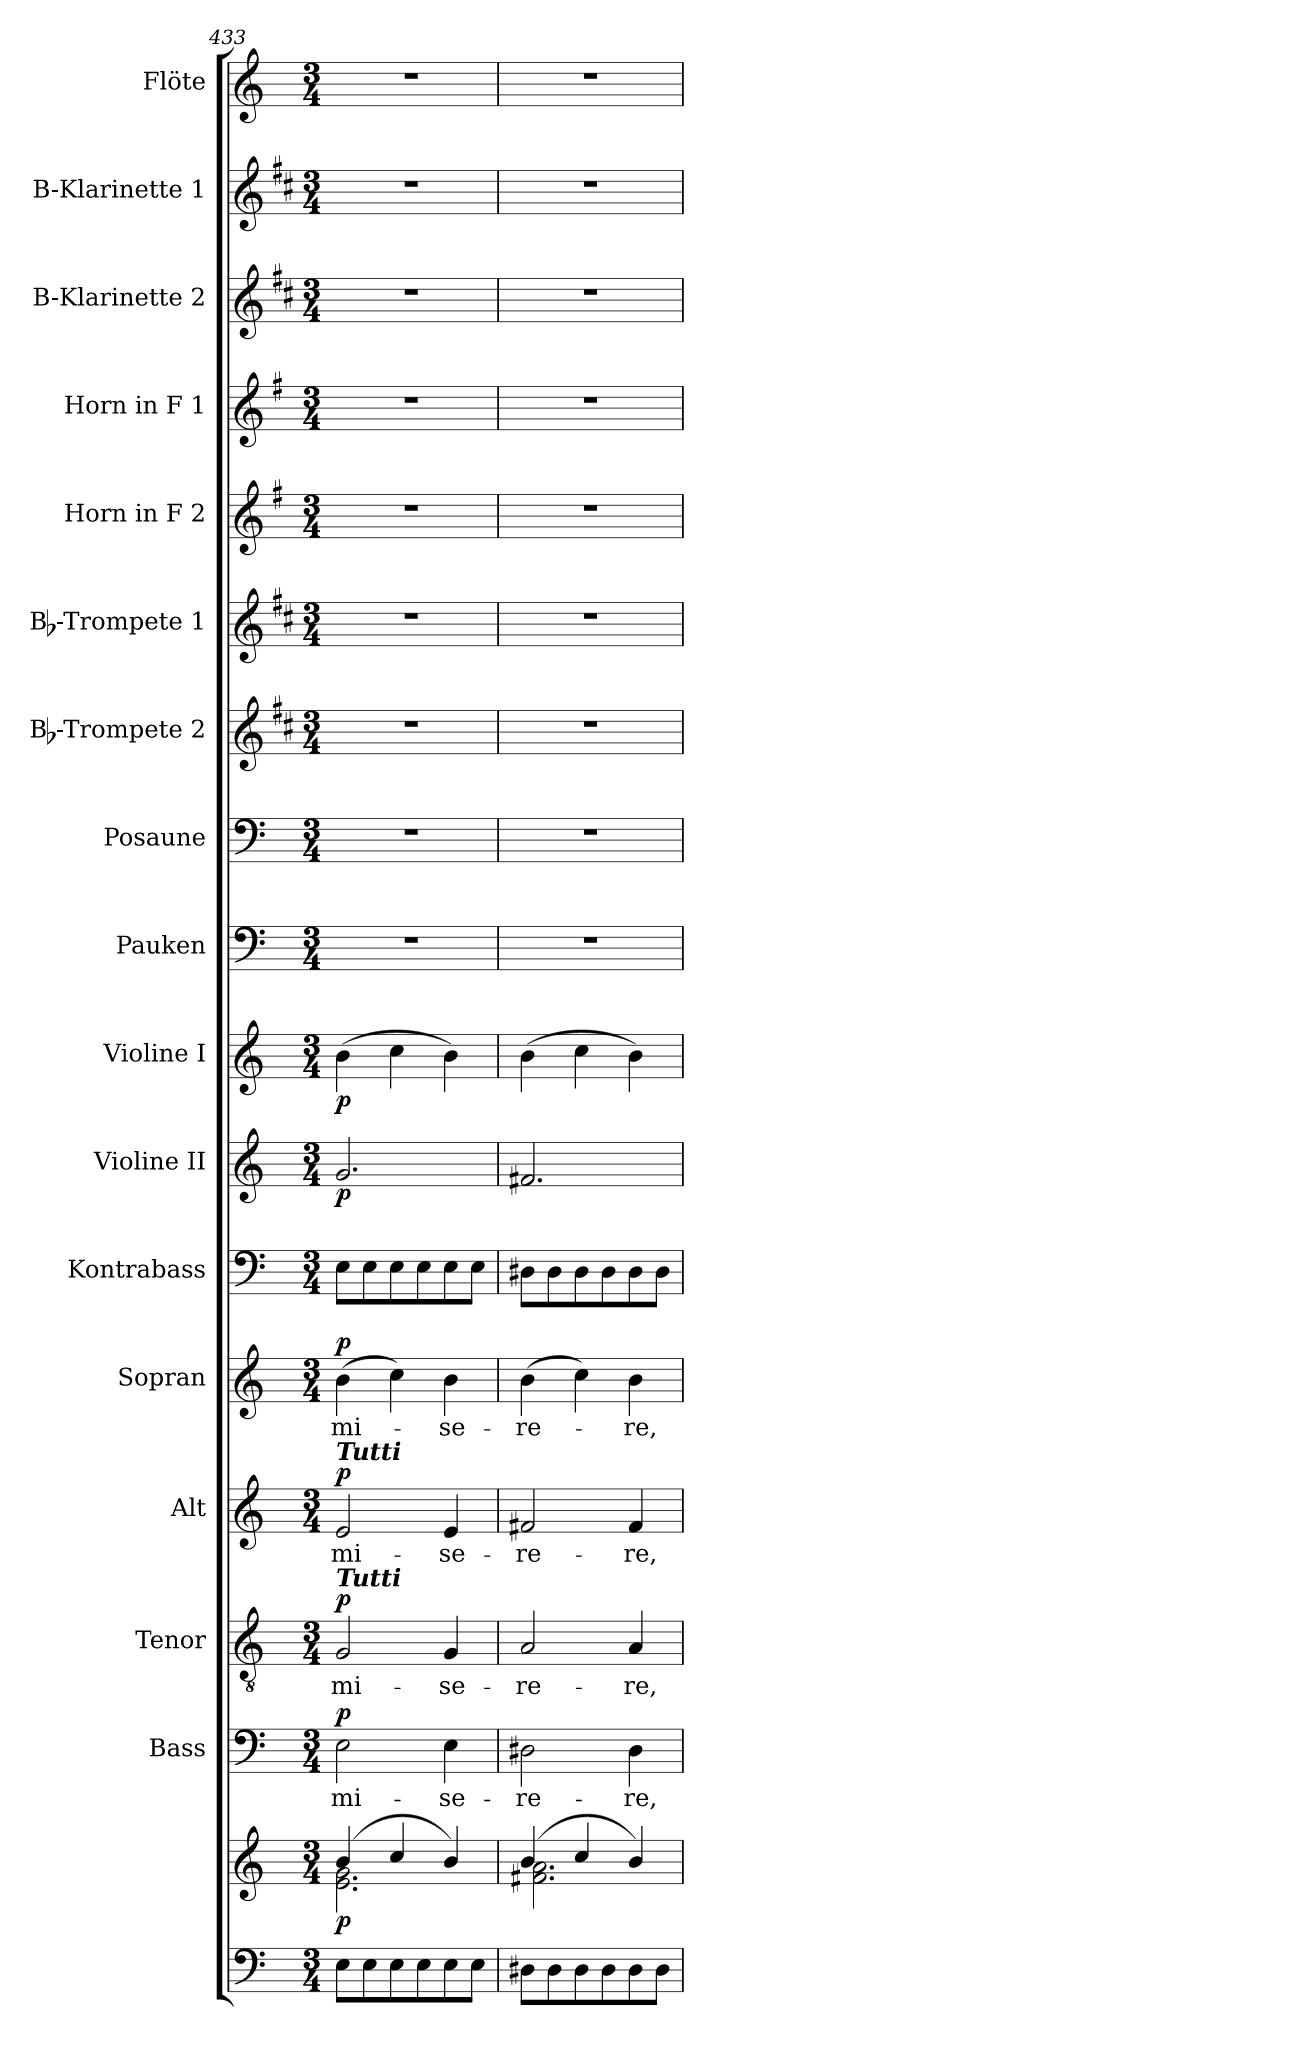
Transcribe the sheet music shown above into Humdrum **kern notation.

**kern	**kern	**dynam	**kern	**text	**dynam	**kern	**text	**dynam	**kern	**text	**dynam	**kern	**text	**dynam	**kern	**kern	**dynam	**kern	**dynam	**kern	**kern	**kern	**kern	**kern	**kern	**kern	**kern	**kern
*part17	*part17	*part17	*part16	*part16	*part16	*part15	*part15	*part15	*part14	*part14	*part14	*part13	*part13	*part13	*part12	*part11	*part11	*part10	*part10	*part9	*part8	*part7	*part6	*part5	*part4	*part3	*part2	*part1
*staff18	*staff17	*staff17/18	*staff16	*staff16	*staff16	*staff15	*staff15	*staff15	*staff14	*staff14	*staff14	*staff13	*staff13	*staff13	*staff12	*staff11	*staff11	*staff10	*staff10	*staff9	*staff8	*staff7	*staff6	*staff5	*staff4	*staff3	*staff2	*staff1
*	*	*	*I"Bass	*	*	*I"Tenor	*	*	*I"Alt	*	*	*I"Sopran	*	*	*I"Kontrabass	*I"Violine II	*	*I"Violine I	*	*I"Pauken	*I"Posaune	*I"Bb-Trompete 2	*I"Bb-Trompete 1	*I"Horn in F 2	*I"Horn in F 1	*I"B-Klarinette 2	*I"B-Klarinette 1	*I"Flöte
*	*	*	*I'B.	*	*	*I'T.	*	*	*I'A.	*	*	*I'S.	*	*	*I'Kb.	*I'Vl. II	*	*I'Vl. I	*	*I'Pk.	*I'Pos.	*I'Bb Trp. 2	*I'Bb Trp. 1	*I'Hrn. 2	*I'Hrn. 1	*I'B Kl. 2	*I'B Kl. 1	*I'Fl.
*clefF4	*clefG2	*	*clefF4	*	*	*clefGv2	*	*	*clefG2	*	*	*clefG2	*	*	*clefF4	*clefG2	*	*clefG2	*	*clefF4	*clefF4	*clefG2	*clefG2	*clefG2	*clefG2	*clefG2	*clefG2	*clefG2
*	*	*	*	*	*	*	*	*	*	*	*	*	*	*	*ITrd7c12	*	*	*	*	*	*	*ITrd1c2	*ITrd1c2	*ITrd4c7	*ITrd4c7	*ITrd1c2	*ITrd1c2	*
*k[]	*k[]	*	*k[]	*	*	*k[]	*	*	*k[]	*	*	*k[]	*	*	*k[]	*k[]	*	*k[]	*	*k[]	*k[]	*k[]	*k[]	*k[]	*k[]	*k[]	*k[]	*k[]
*C:	*C:	*	*C:	*	*	*C:	*	*	*C:	*	*	*C:	*	*	*C:	*C:	*	*C:	*	*C:	*C:	*C:	*C:	*C:	*C:	*C:	*C:	*C:
*M3/4	*M3/4	*	*M3/4	*	*	*M3/4	*	*	*M3/4	*	*	*M3/4	*	*	*M3/4	*M3/4	*	*M3/4	*	*M3/4	*M3/4	*M3/4	*M3/4	*M3/4	*M3/4	*M3/4	*M3/4	*M3/4
=433	=433	=433	=433	=433	=433	=433	=433	=433	=433	=433	=433	=433	=433	=433	=433	=433	=433	=433	=433	=433	=433	=433	=433	=433	=433	=433	=433	=433
*	*^	*	*	*	*	*	*	*	*	*	*	*	*	*	*	*	*	*	*	*	*	*	*	*	*	*	*	*
!	!	!	!	!	!	!	!	!	!	!LO:TX:a:Bi:t=Tutti	!	!	!	!	!	!	!	!	!	!	!	!	!	!	!	!	!	!	!
!	!	!	!	!	!	!	!LO:TX:a:Bi:t=Tutti	!	!	!	!	!	!	!	!	!	!	!	!	!	!	!	!	!	!	!	!	!	!
!	!	!	!LO:DY:b	!	!LO:LY:b	!LO:DY:a	!	!LO:LY:b	!LO:DY:a	!	!LO:LY:b	!LO:DY:a	!	!LO:LY:b	!LO:DY:a	!	!	!LO:DY:b	!	!LO:DY:b	!	!	!	!	!	!	!	!	!
8E\L	(4b/	2.e\ 2.g\	p	2E\	mi-	p	2G/	mi-	p	2e/	mi-	p	(>4b\	mi-	p	8EE\L	2.g/	p	(>4b\	p	2.r	2.r	2.r	2.r	2.r	2.r	2.r	2.r	2.r
8E\	.	.	.	.	.	.	.	.	.	.	.	.	.	.	.	8EE\	.	.	.	.	.	.	.	.	.	.	.	.	.
8E\	4cc/	.	.	.	.	.	.	.	.	.	.	.	4cc\)	.	.	8EE\	.	.	4cc\	.	.	.	.	.	.	.	.	.	.
8E\	.	.	.	.	.	.	.	.	.	.	.	.	.	.	.	8EE\	.	.	.	.	.	.	.	.	.	.	.	.	.
!	!	!	!	!	!LO:LY:b	!	!	!LO:LY:b	!	!	!LO:LY:b	!	!	!LO:LY:b	!	!	!	!	!	!	!	!	!	!	!	!	!	!	!
8E\	4b/)	.	.	4E\	-se-	.	4G/	-se-	.	4e/	-se-	.	4b\	-se-	.	8EE\	.	.	4b\)	.	.	.	.	.	.	.	.	.	.
8E\J	.	.	.	.	.	.	.	.	.	.	.	.	.	.	.	8EE\J	.	.	.	.	.	.	.	.	.	.	.	.	.
!!LO:PB:g=z
=434	=434	=434	=434	=434	=434	=434	=434	=434	=434	=434	=434	=434	=434	=434	=434	=434	=434	=434	=434	=434	=434	=434	=434	=434	=434	=434	=434	=434	=434
!	!	!	!	!	!LO:LY:b	!	!	!LO:LY:b	!	!	!LO:LY:b	!	!	!LO:LY:b	!	!	!	!	!	!	!	!	!	!	!	!	!	!	!
8D#X\L	(4b/	2.f#X\ 2.a\	.	2D#X\	-re-	.	2A/	-re-	.	2f#X/	-re-	.	(>4b\	-re-	.	8DD#X\L	2.f#X/	.	(>4b\	.	2.r	2.r	2.r	2.r	2.r	2.r	2.r	2.r	2.r
8D#\	.	.	.	.	.	.	.	.	.	.	.	.	.	.	.	8DD#\	.	.	.	.	.	.	.	.	.	.	.	.	.
8D#\	4cc/	.	.	.	.	.	.	.	.	.	.	.	4cc\)	.	.	8DD#\	.	.	4cc\	.	.	.	.	.	.	.	.	.	.
8D#\	.	.	.	.	.	.	.	.	.	.	.	.	.	.	.	8DD#\	.	.	.	.	.	.	.	.	.	.	.	.	.
!	!	!	!	!	!LO:LY:b	!	!	!LO:LY:b	!	!	!LO:LY:b	!	!	!LO:LY:b	!	!	!	!	!	!	!	!	!	!	!	!	!	!	!
8D#\	4b/)	.	.	4D#\	-re,	.	4A/	-re,	.	4f#/	-re,	.	4b\	-re,	.	8DD#\	.	.	4b\)	.	.	.	.	.	.	.	.	.	.
8D#\J	.	.	.	.	.	.	.	.	.	.	.	.	.	.	.	8DD#\J	.	.	.	.	.	.	.	.	.	.	.	.	.
*	*v	*v	*	*	*	*	*	*	*	*	*	*	*	*	*	*	*	*	*	*	*	*	*	*	*	*	*	*	*
=	=	=	=	=	=	=	=	=	=	=	=	=	=	=	=	=	=	=	=	=	=	=	=	=	=	=	=	=
*-	*-	*-	*-	*-	*-	*-	*-	*-	*-	*-	*-	*-	*-	*-	*-	*-	*-	*-	*-	*-	*-	*-	*-	*-	*-	*-	*-	*-
